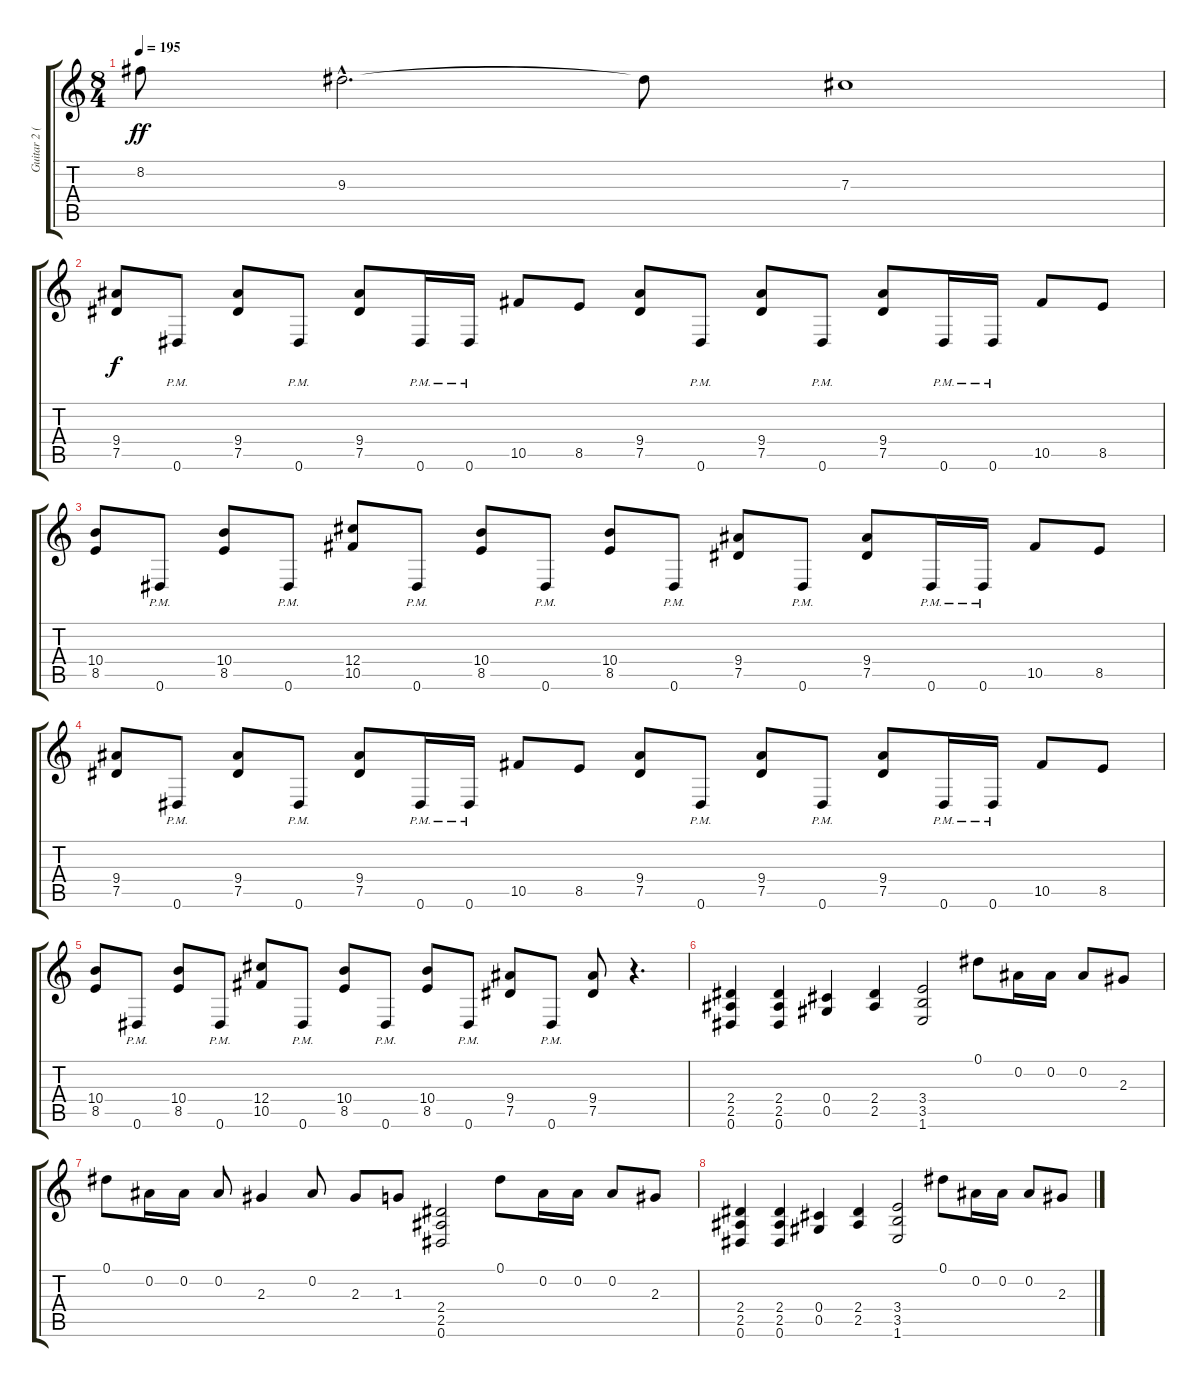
\track ("Guitar 2 (Henjo Richter)" "Guitar 2 (") {instrument distortionguitar}
\staff {score tabs}
\tuning (Eb4 Bb3 Gb3 Db3 Ab2 Eb2) {hide}
\ts (8 4)
\tempo 195
\clef g2
\ks c
8.2.8{dy ff} 9.3{hac}.2{d} 9.3{t}.8 7.3.1 |
(9.4 7.5).8{dy f} 0.6{pm}.8 (9.4 7.5).8 0.6{pm}.8 (9.4 7.5).8 0.6{pm}.16 0.6{pm}.16 10.5.8 8.5.8 (9.4 7.5).8 0.6{pm}.8 (9.4 7.5).8 0.6{pm}.8 (9.4 7.5).8 0.6{pm}.16 0.6{pm}.16 10.5.8 8.5.8 |
(10.4 8.5).8 0.6{pm}.8 (10.4 8.5).8 0.6{pm}.8 (12.4 10.5).8 0.6{pm}.8 (10.4 8.5).8 0.6{pm}.8 (10.4 8.5).8 0.6{pm}.8 (9.4 7.5).8 0.6{pm}.8 (9.4 7.5).8 0.6{pm}.16 0.6{pm}.16 10.5.8 8.5.8 |
(9.4 7.5).8 0.6{pm}.8 (9.4 7.5).8 0.6{pm}.8 (9.4 7.5).8 0.6{pm}.16 0.6{pm}.16 10.5.8 8.5.8 (9.4 7.5).8 0.6{pm}.8 (9.4 7.5).8 0.6{pm}.8 (9.4 7.5).8 0.6{pm}.16 0.6{pm}.16 10.5.8 8.5.8 |
(10.4 8.5).8 0.6{pm}.8 (10.4 8.5).8 0.6{pm}.8 (12.4 10.5).8 0.6{pm}.8 (10.4 8.5).8 0.6{pm}.8 (10.4 8.5).8 0.6{pm}.8 (9.4 7.5).8 0.6{pm}.8 (9.4 7.5).8 r.4{d} |
(2.4 2.5 0.6).4 (2.4 2.5 0.6).4 (0.4 0.5).4 (2.4 2.5).4 (3.4 3.5 1.6).2 0.1.8 0.2.16 0.2.16 0.2.8 2.3.8 |
0.1.8 0.2.16 0.2.16 0.2.8 2.3.4 0.2.8 2.3.8 1.3.8 (2.4 2.5 0.6).2 0.1.8 0.2.16 0.2.16 0.2.8 2.3.8 |
(2.4 2.5 0.6).4 (2.4 2.5 0.6).4 (0.4 0.5).4 (2.4 2.5).4 (3.4 3.5 1.6).2 0.1.8 0.2.16 0.2.16 0.2.8 2.3.8
